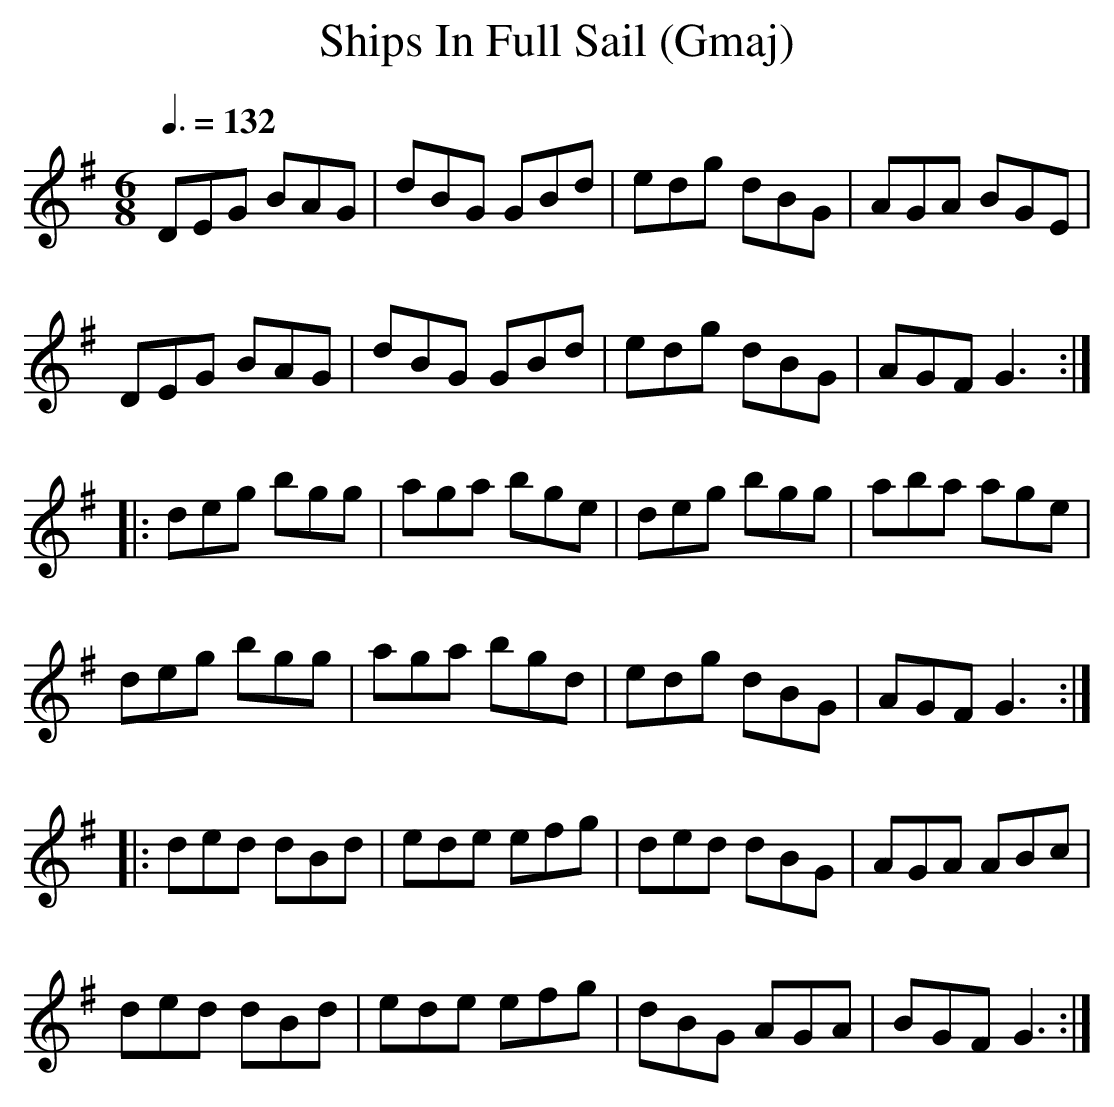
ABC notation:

X:1
T:Ships In Full Sail (Gmaj) %3
Q:3/8=132
M:6/8
L:1/8
K:Gmaj
DEG BAG|dBG GBd|edg dBG|AGA BGE|
DEG BAG|dBG GBd|edg dBG|AGF G3:|
|:deg bgg|aga bge|deg bgg|aba age|
deg bgg|aga bgd|edg dBG|AGF G3:|
|:ded dBd|ede efg|ded dBG|AGA ABc|
ded dBd|ede efg|dBG AGA|BGF G3:|
